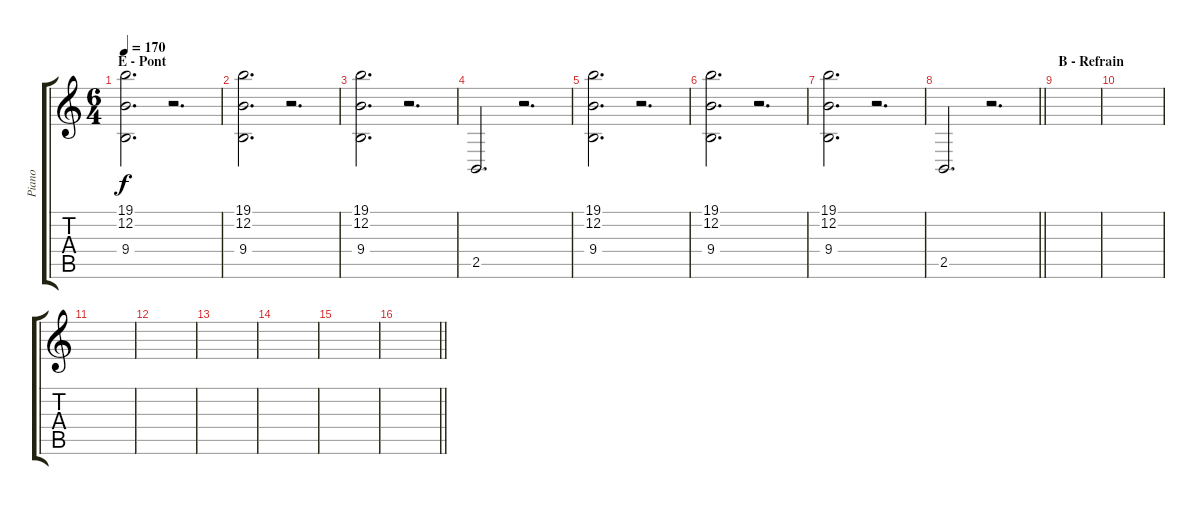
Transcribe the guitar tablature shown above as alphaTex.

\track ("Piano" "Piano") {instrument acousticgrandpiano}
\staff {score tabs}
\tuning (E4 B3 G3 D3 A2 E2) {hide}
\ts (6 4)
\section ("" "E - Pont")
\tempo 170
\clef g2
\ks c
(19.1 12.2 9.4).2{d dy f} r.2{d} |
(19.1 12.2 9.4).2{d} r.2{d} |
(19.1 12.2 9.4).2{d} r.2{d} |
2.5.2{d} r.2{d} |
(19.1 12.2 9.4).2{d} r.2{d} |
(19.1 12.2 9.4).2{d} r.2{d} |
(19.1 12.2 9.4).2{d} r.2{d} |
\barLineRight lightlight
2.5.2{d} r.2{d} |
\section ("" "B - Refrain")
|
|
|
|
|
|
|
\barLineRight lightlight
